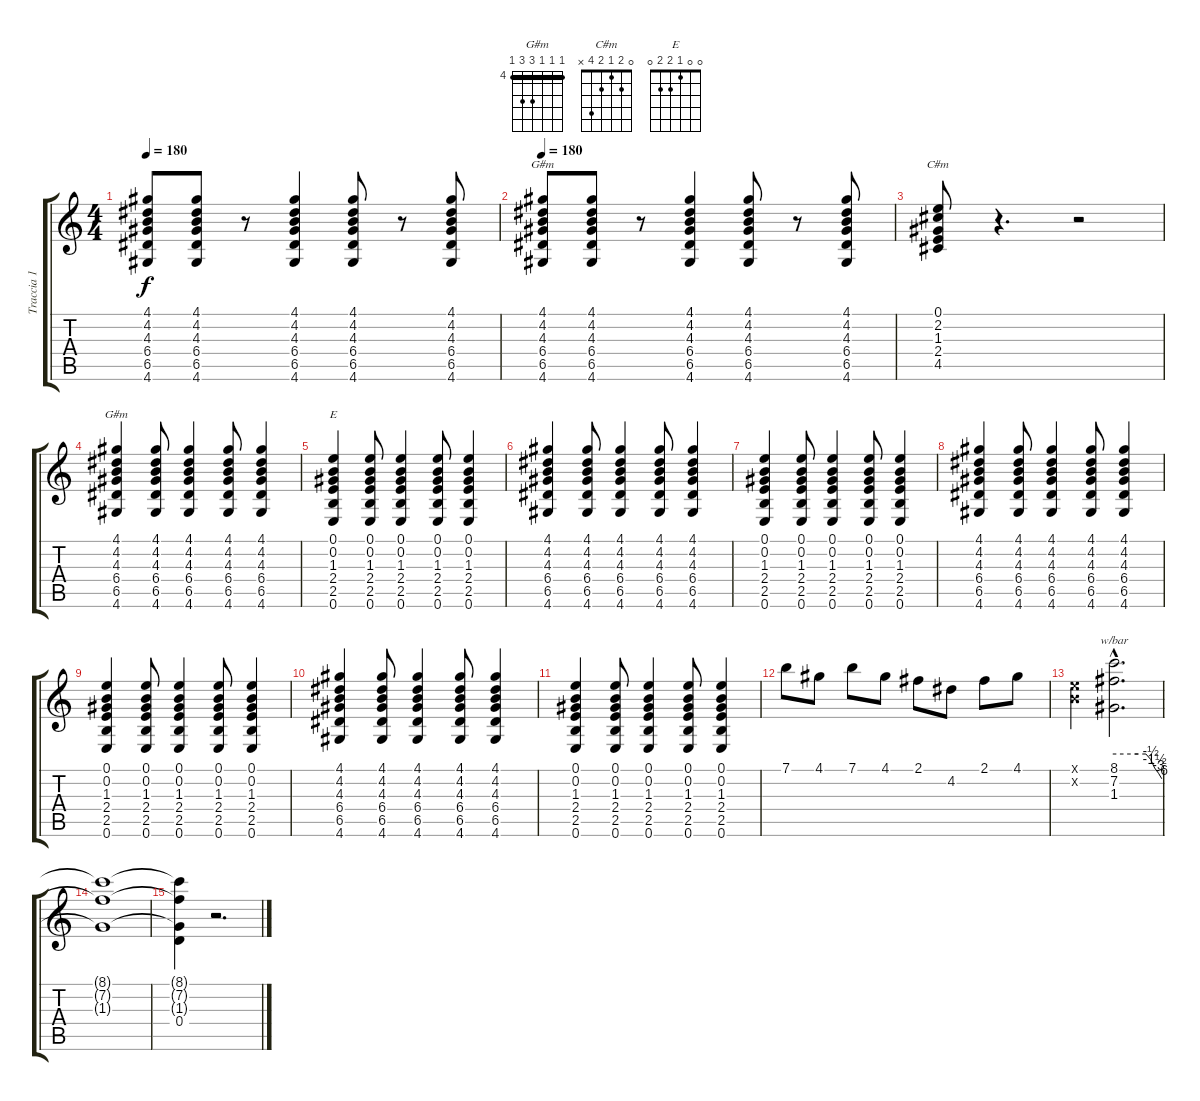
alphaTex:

\track ("Traccia 1" "Traccia 1") {instrument distortionguitar}
\staff {score tabs}
\tuning (E4 B3 G3 D3 A2 E2) {hide}
\chord ("G#m" x 0 1 1 2 4)
\chord ("C#m" 0 2 1 2 4 x)
\chord ("G#m" 4 4 4 6 6 4) {firstfret 4 barre 4}
\chord ("E" 0 0 1 2 2 0)
\ts (4 4)
\tempo 180
\clef g2
\ks c
(4.1{t} 4.2{t} 4.3{t} 6.4{t} 6.5{t} 4.6{t}).8{dy f} (4.1 4.2 4.3 6.4 6.5 4.6).8 r.8 (4.1 4.2 4.3 6.4 6.5 4.6).4 (4.1 4.2 4.3 6.4 6.5 4.6).8 r.8 (4.1 4.2 4.3 6.4 6.5 4.6).8 |
\tempo 180
(4.1 4.2 4.3 6.4 6.5 4.6).8{ch "G#m" instrument distortionguitar} (4.1 4.2 4.3 6.4 6.5 4.6).8 r.8 (4.1 4.2 4.3 6.4 6.5 4.6).4 (4.1 4.2 4.3 6.4 6.5 4.6).8 r.8 (4.1 4.2 4.3 6.4 6.5 4.6).8 |
(0.1 2.2 1.3 2.4 4.5).8{ch "C#m"} r.4{d} r.2 |
(4.1 4.2 4.3 6.4 6.5 4.6).4{ch "G#m"} (4.1 4.2 4.3 6.4 6.5 4.6).8 (4.1 4.2 4.3 6.4 6.5 4.6).4 (4.1 4.2 4.3 6.4 6.5 4.6).8 (4.1 4.2 4.3 6.4 6.5 4.6).4 |
(0.1 0.2 1.3 2.4 2.5 0.6).4{ch "E"} (0.1 0.2 1.3 2.4 2.5 0.6).8 (0.1 0.2 1.3 2.4 2.5 0.6).4 (0.1 0.2 1.3 2.4 2.5 0.6).8 (0.1 0.2 1.3 2.4 2.5 0.6).4 |
(4.1 4.2 4.3 6.4 6.5 4.6).4 (4.1 4.2 4.3 6.4 6.5 4.6).8 (4.1 4.2 4.3 6.4 6.5 4.6).4 (4.1 4.2 4.3 6.4 6.5 4.6).8 (4.1 4.2 4.3 6.4 6.5 4.6).4 |
(0.1 0.2 1.3 2.4 2.5 0.6).4 (0.1 0.2 1.3 2.4 2.5 0.6).8 (0.1 0.2 1.3 2.4 2.5 0.6).4 (0.1 0.2 1.3 2.4 2.5 0.6).8 (0.1 0.2 1.3 2.4 2.5 0.6).4 |
(4.1 4.2 4.3 6.4 6.5 4.6).4 (4.1 4.2 4.3 6.4 6.5 4.6).8 (4.1 4.2 4.3 6.4 6.5 4.6).4 (4.1 4.2 4.3 6.4 6.5 4.6).8 (4.1 4.2 4.3 6.4 6.5 4.6).4 |
(0.1 0.2 1.3 2.4 2.5 0.6).4 (0.1 0.2 1.3 2.4 2.5 0.6).8 (0.1 0.2 1.3 2.4 2.5 0.6).4 (0.1 0.2 1.3 2.4 2.5 0.6).8 (0.1 0.2 1.3 2.4 2.5 0.6).4 |
(4.1 4.2 4.3 6.4 6.5 4.6).4 (4.1 4.2 4.3 6.4 6.5 4.6).8 (4.1 4.2 4.3 6.4 6.5 4.6).4 (4.1 4.2 4.3 6.4 6.5 4.6).8 (4.1 4.2 4.3 6.4 6.5 4.6).4 |
(0.1 0.2 1.3 2.4 2.5 0.6).4 (0.1 0.2 1.3 2.4 2.5 0.6).8 (0.1 0.2 1.3 2.4 2.5 0.6).4 (0.1 0.2 1.3 2.4 2.5 0.6).8 (0.1 0.2 1.3 2.4 2.5 0.6).4 |
7.1.8{volume 16} 4.1.8 7.1.8 4.1.8 2.1.8 4.2.8 2.1.8 4.1.8 |
(0.1{x} 0.2{x}).4{volume 11} (8.1{hac} 7.2{hac} 1.3{hac}).2{d tbe (custom default 0 0 30 0 40 0 46 -2 51 -6 56 -12 60 -24)} |
(8.1{t} 7.2{t} 1.3{t}).1 |
(8.1{t} 7.2{t} 1.3{t} 0.4).4 r.2{d}
